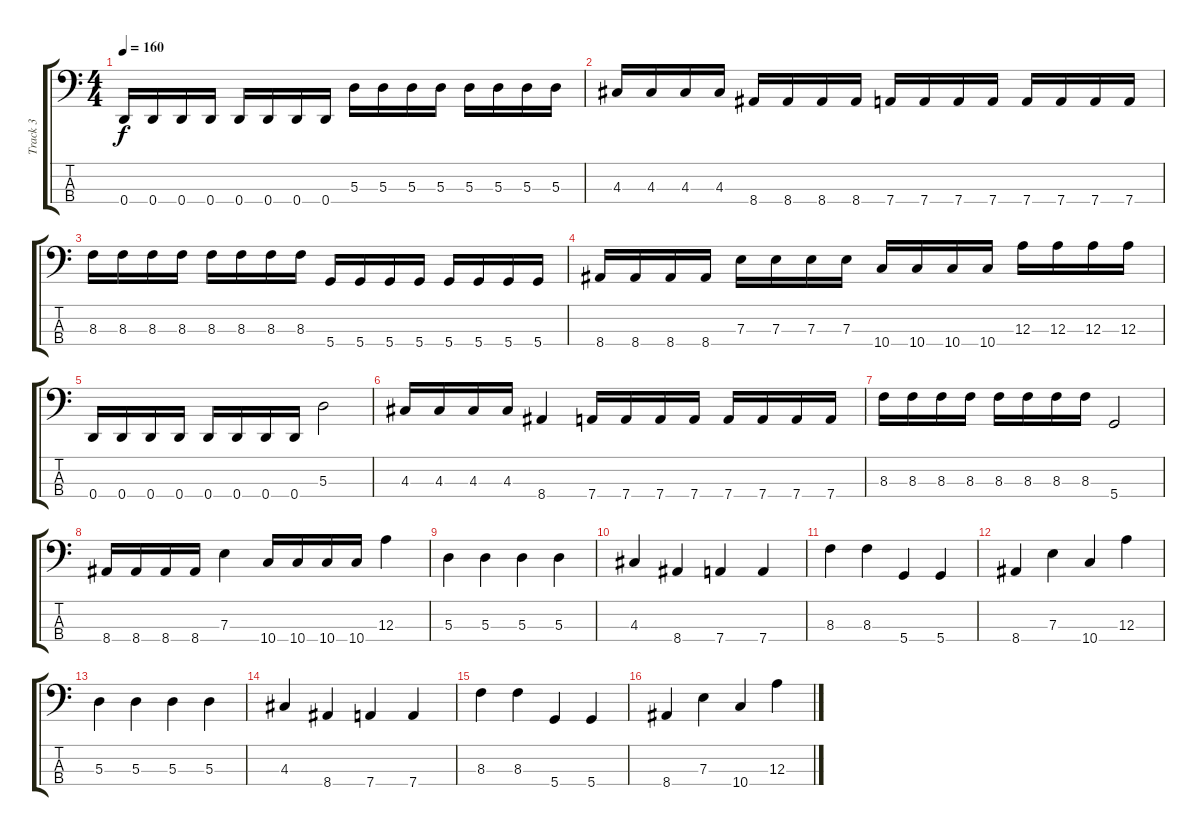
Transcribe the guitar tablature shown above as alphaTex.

\track ("Track 3" "Track 3") {instrument electricbassfinger}
\staff {score tabs}
\tuning (G2 D2 A1 D1) {hide}
\ts (4 4)
\tempo 160
\clef f4
\ks c
0.4.16{dy f} 0.4.16 0.4.16 0.4.16 0.4.16 0.4.16 0.4.16 0.4.16 5.3.16 5.3.16 5.3.16 5.3.16 5.3.16 5.3.16 5.3.16 5.3.16 |
4.3.16 4.3.16 4.3.16 4.3.16 8.4.16 8.4.16 8.4.16 8.4.16 7.4.16 7.4.16 7.4.16 7.4.16 7.4.16 7.4.16 7.4.16 7.4.16 |
8.3.16 8.3.16 8.3.16 8.3.16 8.3.16 8.3.16 8.3.16 8.3.16 5.4.16 5.4.16 5.4.16 5.4.16 5.4.16 5.4.16 5.4.16 5.4.16 |
8.4.16 8.4.16 8.4.16 8.4.16 7.3.16 7.3.16 7.3.16 7.3.16 10.4.16 10.4.16 10.4.16 10.4.16 12.3.16 12.3.16 12.3.16 12.3.16 |
0.4.16 0.4.16 0.4.16 0.4.16 0.4.16 0.4.16 0.4.16 0.4.16 5.3.2 |
4.3.16 4.3.16 4.3.16 4.3.16 8.4.4 7.4.16 7.4.16 7.4.16 7.4.16 7.4.16 7.4.16 7.4.16 7.4.16 |
8.3.16 8.3.16 8.3.16 8.3.16 8.3.16 8.3.16 8.3.16 8.3.16 5.4.2 |
8.4.16 8.4.16 8.4.16 8.4.16 7.3.4 10.4.16 10.4.16 10.4.16 10.4.16 12.3.4 |
5.3.4 5.3.4 5.3.4 5.3.4 |
4.3.4 8.4.4 7.4.4 7.4.4 |
8.3.4 8.3.4 5.4.4 5.4.4 |
8.4.4 7.3.4 10.4.4 12.3.4 |
5.3.4 5.3.4 5.3.4 5.3.4 |
4.3.4 8.4.4 7.4.4 7.4.4 |
8.3.4 8.3.4 5.4.4 5.4.4 |
8.4.4 7.3.4 10.4.4 12.3.4
